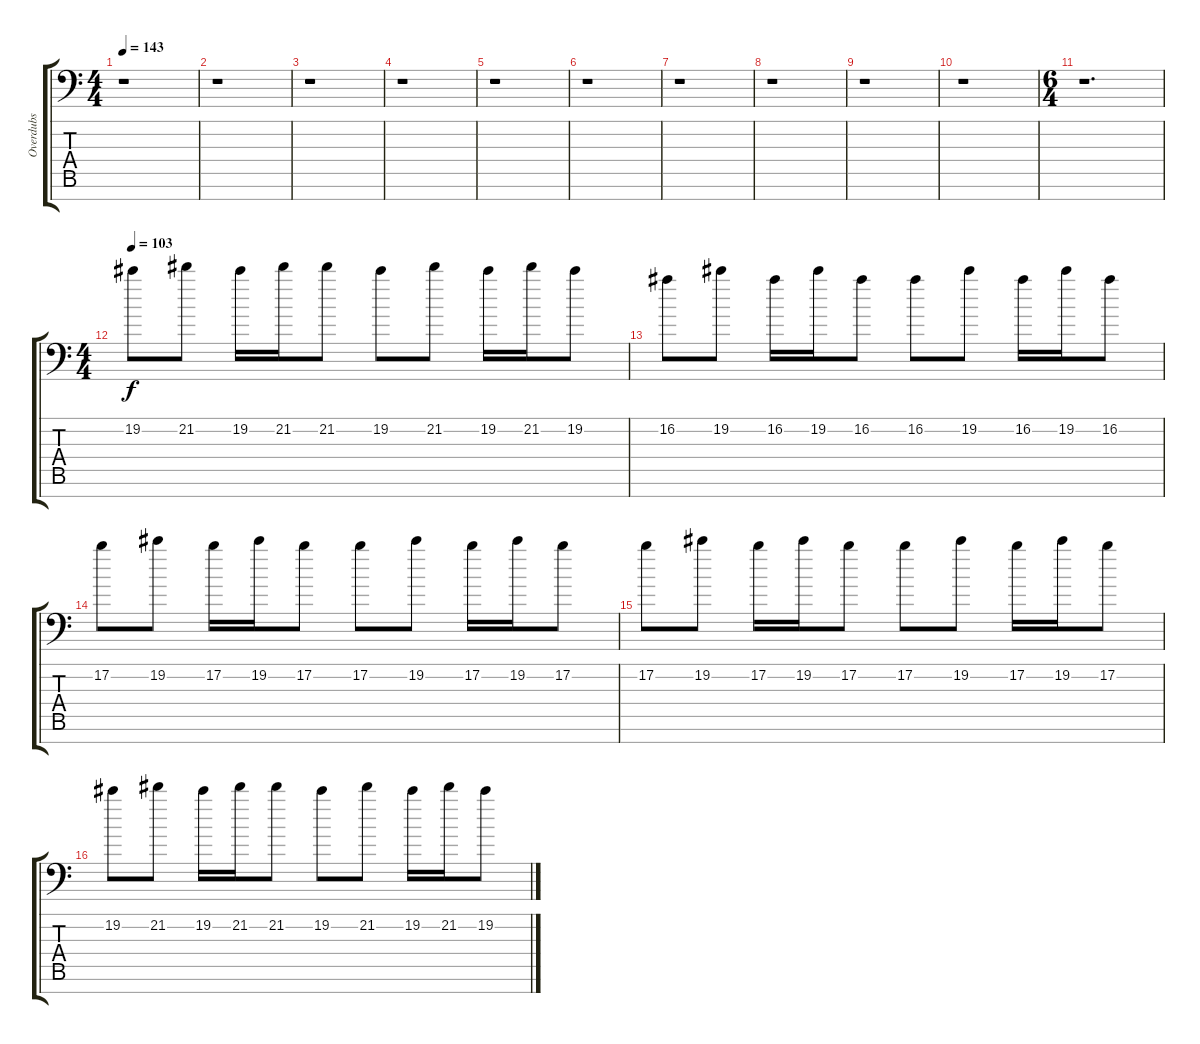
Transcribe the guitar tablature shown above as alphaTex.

\track ("Overdubs" "Overdubs") {instrument distortionguitar}
\staff {score tabs}
\tuning (B3 Gb3 D3 A2 E2 B1 Gb1) {hide}
\ts (4 4)
\tempo 143
\clef f4
\ks c
r.1{dy f} |
r.1 |
r.1 |
r.1 |
r.1 |
r.1 |
r.1 |
r.1 |
r.1 |
r.1 |
\ts (6 4)
r.1{d} |
\ts (4 4)
\tempo 103
19.2.8 21.2.8 19.2.16 21.2.16 21.2.8 19.2.8 21.2.8 19.2.16 21.2.16 19.2.8 |
16.2.8 19.2.8 16.2.16 19.2.16 16.2.8 16.2.8 19.2.8 16.2.16 19.2.16 16.2.8 |
17.2.8 19.2.8 17.2.16 19.2.16 17.2.8 17.2.8 19.2.8 17.2.16 19.2.16 17.2.8 |
17.2.8 19.2.8 17.2.16 19.2.16 17.2.8 17.2.8 19.2.8 17.2.16 19.2.16 17.2.8 |
19.2.8 21.2.8 19.2.16 21.2.16 21.2.8 19.2.8 21.2.8 19.2.16 21.2.16 19.2.8
